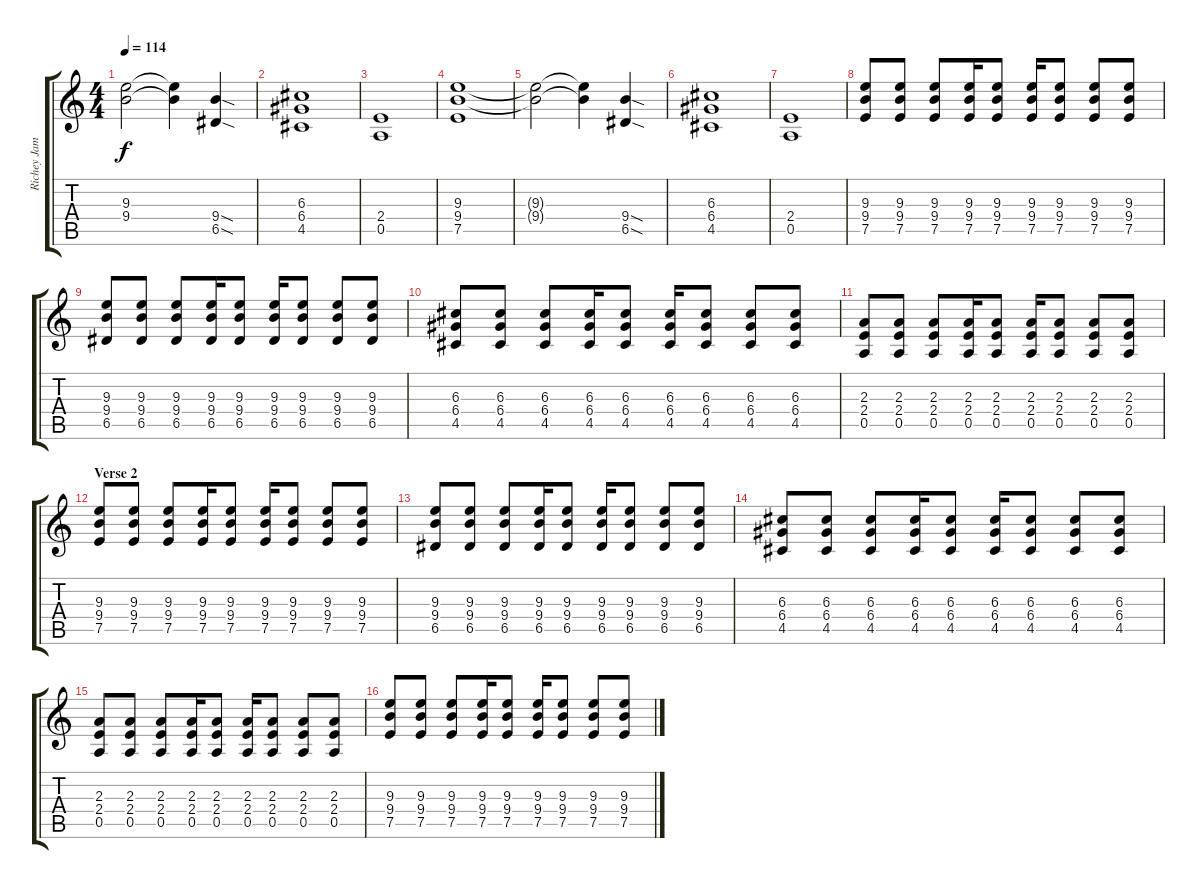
\track ("Richey James Edwards" "Richey Jam") {instrument distortionguitar}
\staff {score tabs}
\tuning (E4 B3 G3 D3 A2 E2) {hide}
\ts (4 4)
\tempo 114
\clef g2
\ks c
(9.3{t} 9.4{t}).2{dy f} (9.3{t} 9.4{t}).4 (9.4{sod} 6.5{sod}).4{volume 16} |
(6.3 6.4 4.5).1 |
(2.4 0.5).1 |
(9.3 9.4 7.5).1{volume 12} |
(9.3{t} 9.4{t}).2 (9.3{t} 9.4{t}).4 (9.4{sod} 6.5{sod}).4{volume 16} |
(6.3 6.4 4.5).1 |
(2.4 0.5).1 |
(9.3 9.4 7.5).8 (9.3 9.4 7.5).8 (9.3 9.4 7.5).8 (9.3 9.4 7.5).16 (9.3 9.4 7.5).8 (9.3 9.4 7.5).16 (9.3 9.4 7.5).8 (9.3 9.4 7.5).8 (9.3 9.4 7.5).8 |
(9.3 9.4 6.5).8 (9.3 9.4 6.5).8 (9.3 9.4 6.5).8 (9.3 9.4 6.5).16 (9.3 9.4 6.5).8 (9.3 9.4 6.5).16 (9.3 9.4 6.5).8 (9.3 9.4 6.5).8 (9.3 9.4 6.5).8 |
(6.3 6.4 4.5).8 (6.3 6.4 4.5).8 (6.3 6.4 4.5).8 (6.3 6.4 4.5).16 (6.3 6.4 4.5).8 (6.3 6.4 4.5).16 (6.3 6.4 4.5).8 (6.3 6.4 4.5).8 (6.3 6.4 4.5).8 |
(2.3 2.4 0.5).8 (2.3 2.4 0.5).8 (2.3 2.4 0.5).8 (2.3 2.4 0.5).16 (2.3 2.4 0.5).8 (2.3 2.4 0.5).16 (2.3 2.4 0.5).8 (2.3 2.4 0.5).8 (2.3 2.4 0.5).8 |
\section ("" "Verse 2")
(9.3 9.4 7.5).8 (9.3 9.4 7.5).8 (9.3 9.4 7.5).8 (9.3 9.4 7.5).16 (9.3 9.4 7.5).8 (9.3 9.4 7.5).16 (9.3 9.4 7.5).8 (9.3 9.4 7.5).8 (9.3 9.4 7.5).8 |
(9.3 9.4 6.5).8 (9.3 9.4 6.5).8 (9.3 9.4 6.5).8 (9.3 9.4 6.5).16 (9.3 9.4 6.5).8 (9.3 9.4 6.5).16 (9.3 9.4 6.5).8 (9.3 9.4 6.5).8 (9.3 9.4 6.5).8 |
(6.3 6.4 4.5).8 (6.3 6.4 4.5).8 (6.3 6.4 4.5).8 (6.3 6.4 4.5).16 (6.3 6.4 4.5).8 (6.3 6.4 4.5).16 (6.3 6.4 4.5).8 (6.3 6.4 4.5).8 (6.3 6.4 4.5).8 |
(2.3 2.4 0.5).8 (2.3 2.4 0.5).8 (2.3 2.4 0.5).8 (2.3 2.4 0.5).16 (2.3 2.4 0.5).8 (2.3 2.4 0.5).16 (2.3 2.4 0.5).8 (2.3 2.4 0.5).8 (2.3 2.4 0.5).8 |
(9.3 9.4 7.5).8 (9.3 9.4 7.5).8 (9.3 9.4 7.5).8 (9.3 9.4 7.5).16 (9.3 9.4 7.5).8 (9.3 9.4 7.5).16 (9.3 9.4 7.5).8 (9.3 9.4 7.5).8 (9.3 9.4 7.5).8
